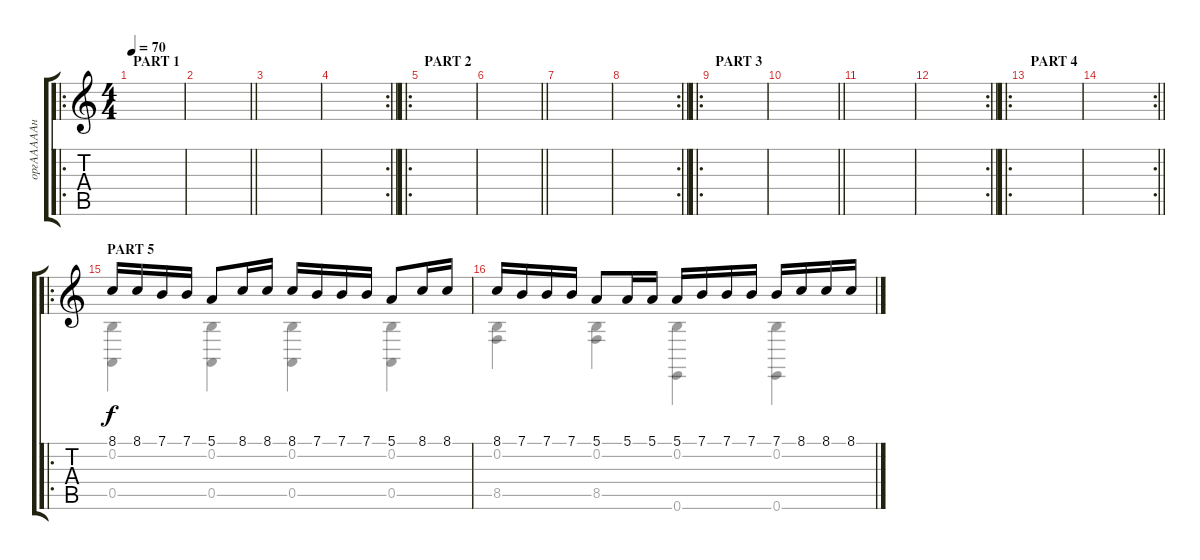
\track ("оргАААААн :D ту-ту-ту" "оргАААААн ") {instrument drawbarorgan}
\staff {score tabs}
\tuning (E4 B3 G3 D3 A2 E2) {hide}
\voice
\ro
\ts (4 4)
\section ("" "PART 1")
\tempo 70
\clef g2
\ks c
|
\barLineRight lightlight
|
|
\rc 2
\barLineRight lightlight
|
\ro
\section ("" "PART 2")
|
\barLineRight lightlight
|
|
\rc 2
\barLineRight lightlight
|
\ro
\section ("" "PART 3")
|
\barLineRight lightlight
|
|
\rc 2
\barLineRight lightlight
|
\ro
\section ("" "PART 4")
|
\rc 2
\barLineRight lightlight
|
\ro
\section ("" "PART 5")
8.1.16 8.1.16 7.1.16 7.1.16 5.1.8 8.1.16 8.1.16 8.1.16 7.1.16 7.1.16 7.1.16 5.1.8 8.1.16 8.1.16 |
8.1.16 7.1.16 7.1.16 7.1.16 5.1.8 5.1.16 5.1.16 5.1.16 7.1.16 7.1.16 7.1.16 7.1.16 8.1.16 8.1.16 8.1.16
\voice
\clef g2
\ottava regular
\simile none
\ks c
|
\barLineRight lightlight
|
|
\barLineRight lightlight
|
|
\barLineRight lightlight
|
|
\barLineRight lightlight
|
|
\barLineRight lightlight
|
|
\barLineRight lightlight
|
|
\barLineRight lightlight
|
(0.2 0.5).4 (0.2 0.5).4 (0.2 0.5).4 (0.2 0.5).4 |
(0.2 8.5).4 (0.2 8.5).4 (0.2 0.6).4 (0.2 0.6).4
